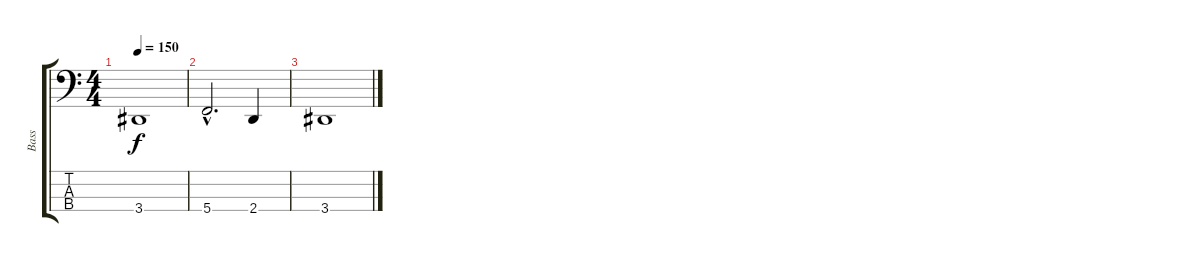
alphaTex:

\track ("Bass" "Bass") {instrument electricbasspick}
\staff {score tabs}
\tuning (F2 C2 G1 C1) {hide}
\ts (4 4)
\tempo 150
\clef f4
\ks c
3.4.1{dy f} |
5.4{hac}.2{d} 2.4.4 |
3.4.1
